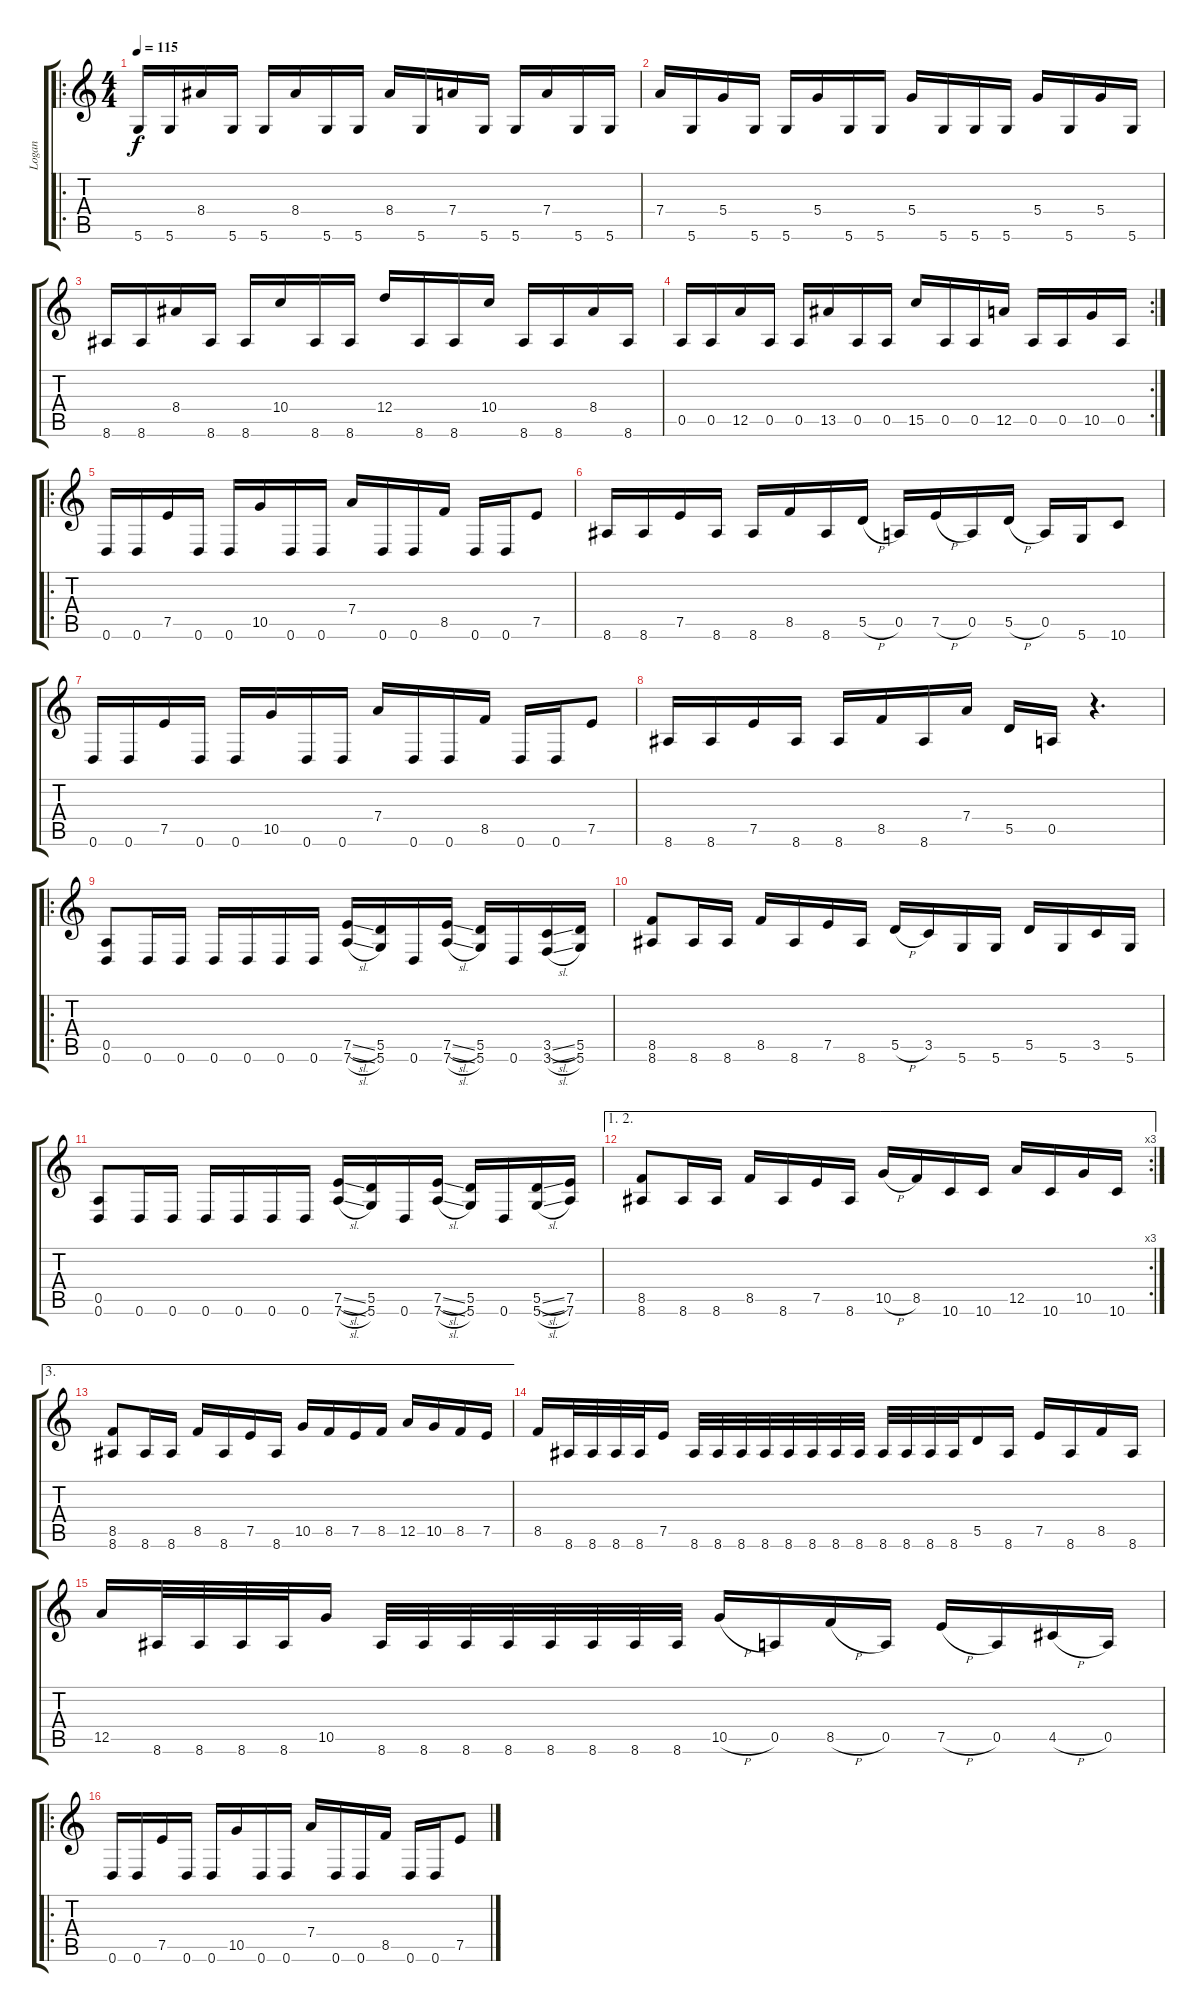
\track ("Logan" "Logan") {instrument distortionguitar}
\staff {score tabs}
\tuning (E4 B3 G3 D3 A2 D2) {hide}
\ro
\ts (4 4)
\tempo 115
\clef g2
\ks c
5.6.16{dy f instrument distortionguitar} 5.6.16 8.4.16 5.6.16 5.6.16 8.4.16 5.6.16 5.6.16 8.4.16 5.6.16 7.4.16 5.6.16 5.6.16 7.4.16 5.6.16 5.6.16 |
7.4.16 5.6.16 5.4.16 5.6.16 5.6.16 5.4.16 5.6.16 5.6.16 5.4.16 5.6.16 5.6.16 5.6.16 5.4.16 5.6.16 5.4.16 5.6.16 |
8.6.16 8.6.16 8.4.16 8.6.16 8.6.16 10.4.16 8.6.16 8.6.16 12.4.16 8.6.16 8.6.16 10.4.16 8.6.16 8.6.16 8.4.16 8.6.16 |
\rc 2
0.5.16 0.5.16 12.5.16 0.5.16 0.5.16 13.5.16 0.5.16 0.5.16 15.5.16 0.5.16 0.5.16 12.5.16 0.5.16 0.5.16 10.5.16 0.5.16 |
\ro
0.6.16 0.6.16 7.5.16 0.6.16 0.6.16 10.5.16 0.6.16 0.6.16 7.4.16 0.6.16 0.6.16 8.5.16 0.6.16 0.6.16 7.5.8 |
8.6.16 8.6.16 7.5.16 8.6.16 8.6.16 8.5.16 8.6.16 5.5{h}.16 0.5.16 7.5{h}.16 0.5.16 5.5{h}.16 0.5.16 5.6.16 10.6.8 |
0.6.16 0.6.16 7.5.16 0.6.16 0.6.16 10.5.16 0.6.16 0.6.16 7.4.16 0.6.16 0.6.16 8.5.16 0.6.16 0.6.16 7.5.8 |
8.6.16 8.6.16 7.5.16 8.6.16 8.6.16 8.5.16 8.6.16 7.4.16 5.5.16 0.5.16 r.4{d} |
\ro
(0.5 0.6).8 0.6.16 0.6.16 0.6.16 0.6.16 0.6.16 0.6.16 (7.5{sl} 7.6{sl}).16 (5.5 5.6).16 0.6.16 (7.5{sl} 7.6{sl}).16 (5.5 5.6).16 0.6.16 (3.5{sl} 3.6{sl}).16 (5.5 5.6).16 |
(8.5 8.6).8 8.6.16 8.6.16 8.5.16 8.6.16 7.5.16 8.6.16 5.5{h}.16 3.5.16 5.6.16 5.6.16 5.5.16 5.6.16 3.5.16 5.6.16 |
(0.5 0.6).8 0.6.16 0.6.16 0.6.16 0.6.16 0.6.16 0.6.16 (7.5{sl} 7.6{sl}).16 (5.5 5.6).16 0.6.16 (7.5{sl} 7.6{sl}).16 (5.5 5.6).16 0.6.16 (5.5{sl} 5.6{sl}).16 (7.5 7.6).16 |
\ae (1 2)
\rc 3
(8.5 8.6).8 8.6.16 8.6.16 8.5.16 8.6.16 7.5.16 8.6.16 10.5{h}.16 8.5.16 10.6.16 10.6.16 12.5.16 10.6.16 10.5.16 10.6.16 |
\ae 3
(8.5 8.6).8 8.6.16 8.6.16 8.5.16 8.6.16 7.5.16 8.6.16 10.5.16 8.5.16 7.5.16 8.5.16 12.5.16 10.5.16 8.5.16 7.5.16 |
8.5.16 8.6.32 8.6.32 8.6.32 8.6.32 7.5.16 8.6.32 8.6.32 8.6.32 8.6.32 8.6.32 8.6.32 8.6.32 8.6.32 8.6.32 8.6.32 8.6.32 8.6.32 5.5.16 8.6.16 7.5.16 8.6.16 8.5.16 8.6.16 |
12.5.16 8.6.32 8.6.32 8.6.32 8.6.32 10.5.16 8.6.32 8.6.32 8.6.32 8.6.32 8.6.32 8.6.32 8.6.32 8.6.32 10.5{h}.16 0.5.16 8.5{h}.16 0.5.16 7.5{h}.16 0.5.16 4.5{h}.16 0.5.16 |
\ro
0.6.16 0.6.16 7.5.16 0.6.16 0.6.16 10.5.16 0.6.16 0.6.16 7.4.16 0.6.16 0.6.16 8.5.16 0.6.16 0.6.16 7.5.8
